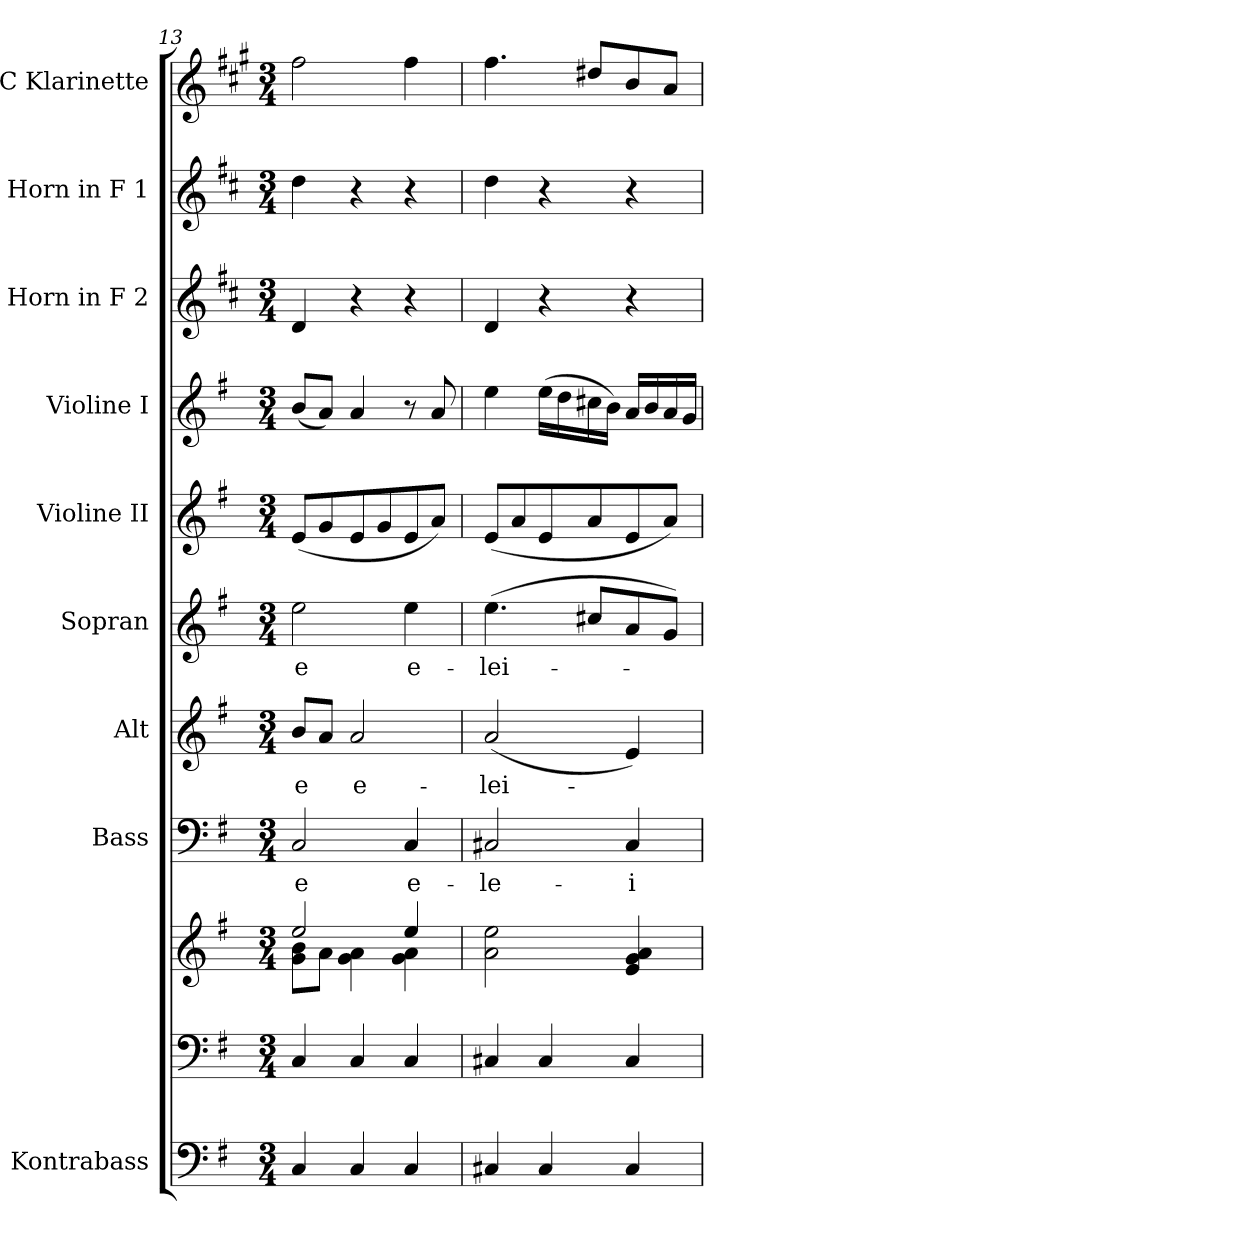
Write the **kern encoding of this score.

**kern	**kern	**kern	**kern	**text	**kern	**text	**kern	**text	**kern	**kern	**kern	**kern	**kern
*part10	*part9	*part9	*part8	*part8	*part7	*part7	*part6	*part6	*part5	*part4	*part3	*part2	*part1
*staff11	*staff10	*staff9	*staff8	*staff8	*staff7	*staff7	*staff6	*staff6	*staff5	*staff4	*staff3	*staff2	*staff1
*I"Kontrabass	*	*	*I"Bass	*	*I"Alt	*	*I"Sopran	*	*I"Violine II	*I"Violine I	*I"Horn in F 2	*I"Horn in F 1	*I"C Klarinette
*I'Kb.	*	*	*I'B.	*	*I'A.	*	*I'S.	*	*I'Vl. II	*I'Vl. I	*	*	*I'Kl.
*clefF4	*clefF4	*clefG2	*clefF4	*	*clefG2	*	*clefG2	*	*clefG2	*clefG2	*clefG2	*clefG2	*clefG2
*ITrd7c12	*	*	*	*	*	*	*	*	*	*	*ITrd4c7	*ITrd4c7	*ITrd1c2
*k[f#]	*k[f#]	*k[f#]	*k[f#]	*	*k[f#]	*	*k[f#]	*	*k[f#]	*k[f#]	*k[f#]	*k[f#]	*k[f#]
*G:	*G:	*G:	*G:	*	*G:	*	*G:	*	*G:	*G:	*G:	*G:	*G:
*M3/4	*M3/4	*M3/4	*M3/4	*	*M3/4	*	*M3/4	*	*M3/4	*M3/4	*M3/4	*M3/4	*M3/4
=13	=13	=13	=13	=13	=13	=13	=13	=13	=13	=13	=13	=13	=13
*	*	*^	*	*	*	*	*	*	*	*	*	*	*
!	!	!	!	!	!LO:LY:b	!	!LO:LY:b	!	!LO:LY:b	!	!	!	!	!
4CC/	4C/	2ee/	8g\ 8b\L	2C/	-e	8b/L	-e	2ee\	-e	(<8e/L	(<8b/L	4G/	4g\	2ee\
.	.	.	8a\J	.	.	8a/J	.	.	.	8g/	8a/J)	.	.	.
!	!	!	!	!	!	!	!LO:LY:b	!	!	!	!	!	!	!
4CC/	4C/	.	4g\ 4a\	.	.	2a/	e-	.	.	8e/	4a/	4r	4r	.
.	.	.	.	.	.	.	.	.	.	8g/	.	.	.	.
!	!	!	!	!	!LO:LY:b	!	!	!	!LO:LY:b	!	!	!	!	!
4CC/	4C/	4ee/	4g\ 4a\	4C/	e-	.	.	4ee\	e-	8e/	8r	4r	4r	4ee\
.	.	.	.	.	.	.	.	.	.	8a/J)	8a/	.	.	.
*	*	*v	*v	*	*	*	*	*	*	*	*	*	*	*
=14	=14	=14	=14	=14	=14	=14	=14	=14	=14	=14	=14	=14	=14
!	!	!	!	!LO:LY:b	!	!LO:LY:b	!	!LO:LY:b	!	!	!	!	!
4CC#X/	4C#X/	2a\ 2ee\	2C#X/	-le-	(<2a/	-lei-	(>4.ee\	-lei-	(<8e/L	4ee\	4G/	4g\	4.ee\
.	.	.	.	.	.	.	.	.	8a/	.	.	.	.
4CC#/	4C#/	.	.	.	.	.	.	.	8e/	(>16ee\LL	4r	4r	.
.	.	.	.	.	.	.	.	.	.	16dd\	.	.	.
.	.	.	.	.	.	.	8cc#X/L	.	8a/	16cc#X\	.	.	8cc#X/L
.	.	.	.	.	.	.	.	.	.	16b\JJ)	.	.	.
!	!	!	!	!LO:LY:b	!	!	!	!	!	!	!	!	!
4CC#/	4C#/	4e/ 4g/ 4a/	4C#/	-i-	4e/)	.	8a/	.	8e/	16a/LL	4r	4r	8a/
.	.	.	.	.	.	.	.	.	.	16b/	.	.	.
.	.	.	.	.	.	.	8g/J)	.	8a/J)	16a/	.	.	8g/J
.	.	.	.	.	.	.	.	.	.	16g/JJ	.	.	.
=	=	=	=	=	=	=	=	=	=	=	=	=	=
*-	*-	*-	*-	*-	*-	*-	*-	*-	*-	*-	*-	*-	*-
